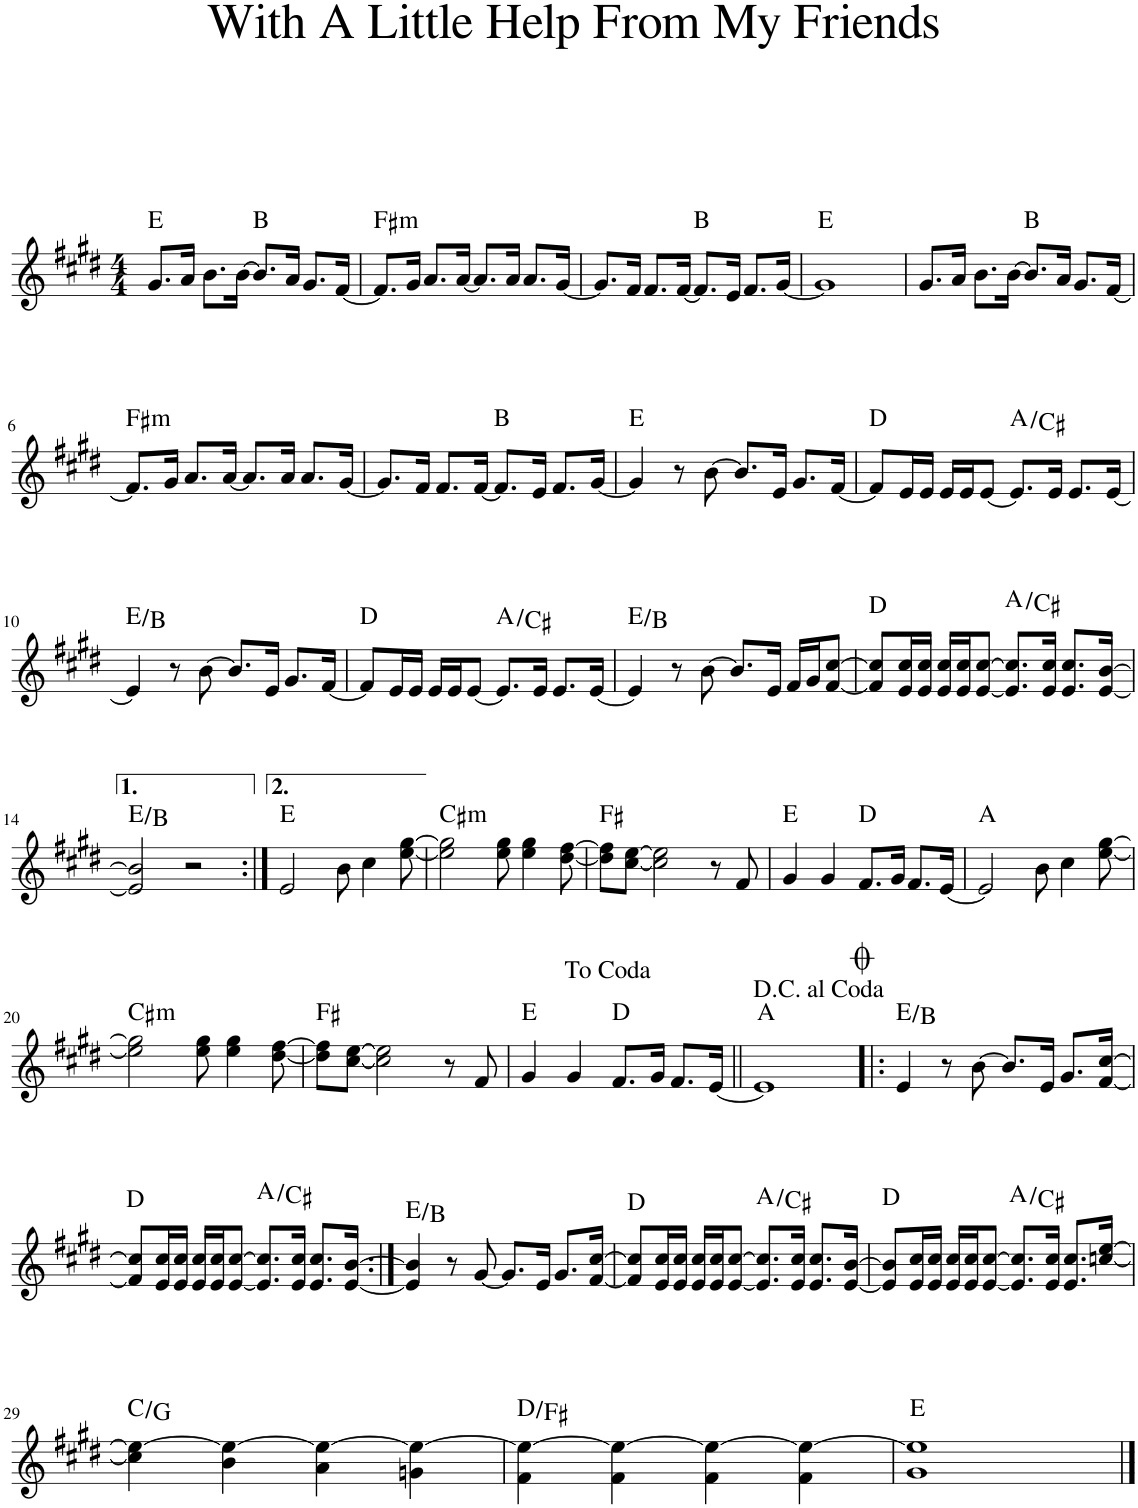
**kern	**harte
*part1	*part1
*staff1	*
*I"Piano	*
*I'Pno.	*
*clefG2	*
*k[f#c#g#d#]	*
*M4/4	*
=1	=1
8.g#/L	E:maj
16a/Jk	.
8.b\L	.
[16b\Jk	.
8.b/L]	B:maj
16a/Jk	.
8.g#/L	.
[16f#/Jk	.
=2	=2
!	!LO:H:kt=m
8.f#/L]	F#:min
16g#/Jk	.
8.a/L	.
[16a/Jk	.
8.a/L]	.
16a/Jk	.
8.a/L	.
[16g#/Jk	.
=3	=3
8.g#/L]	.
16f#/Jk	.
8.f#/L	.
[16f#/Jk	.
8.f#/L]	B:maj
16e/Jk	.
8.f#/L	.
[16g#/Jk	.
=4	=4
1g#]	E:maj
=5	=5
8.g#/L	.
16a/Jk	.
8.b\L	.
[16b\Jk	.
8.b/L]	B:maj
16a/Jk	.
8.g#/L	.
[16f#/Jk	.
!!LO:LB:g=z
=6	=6
!	!LO:H:kt=m
8.f#/L]	F#:min
16g#/Jk	.
8.a/L	.
[16a/Jk	.
8.a/L]	.
16a/Jk	.
8.a/L	.
[16g#/Jk	.
=7	=7
8.g#/L]	.
16f#/Jk	.
8.f#/L	.
[16f#/Jk	.
8.f#/L]	B:maj
16e/Jk	.
8.f#/L	.
[16g#/Jk	.
=8	=8
4g#/]	E:maj
8r	.
[8b\	.
8.b/L]	.
16e/Jk	.
8.g#/L	.
[16f#/Jk	.
=9	=9
8f#/L]	D:maj
16e/L	.
16e/JJ	.
16e/LL	.
16e/J	.
[8e/J	.
8.e/L]	A:maj/3
16e/Jk	.
8.e/L	.
[16e/Jk	.
!!LO:LB:g=z
=10	=10
4e/]	E:maj/5
8r	.
[8b\	.
8.b/L]	.
16e/Jk	.
8.g#/L	.
[16f#/Jk	.
=11	=11
8f#/L]	D:maj
16e/L	.
16e/JJ	.
16e/LL	.
16e/J	.
[8e/J	.
8.e/L]	A:maj/3
16e/Jk	.
8.e/L	.
[16e/Jk	.
=12	=12
4e/]	E:maj/5
8r	.
[8b\	.
8.b/L]	.
16e/Jk	.
16f#/LL	.
16g#/J	.
[8f#/ [8cc#/J	.
=13	=13
8f#/] 8cc#/]L	D:maj
16e/ 16cc#/L	.
16e/ 16cc#/JJ	.
16e/ 16cc#/LL	.
16e/ 16cc#/J	.
[8e/ [8cc#/J	.
8.e/] 8.cc#/]L	A:maj/3
16e/ 16cc#/Jk	.
8.e/ 8.cc#/L	.
[16e/ [16b/Jk	.
!!LO:LB:g=z
=14	=14
2e/] 2b/]	E:maj/5
2r	.
=15:|!	=15:|!
2e/	E:maj
8b\	.
4cc#\	.
[8ee\ [8gg#\	.
=16	=16
!	!LO:H:kt=m
2ee\] 2gg#\]	C#:min
8ee\ 8gg#\	.
4ee\ 4gg#\	.
[8dd#\ [8ff#\	.
=17	=17
8dd#\] 8ff#\]L	F#:maj
[8cc#\ [8ee\J	.
2cc#\] 2ee\]	.
8r	.
8f#/	.
=18	=18
4g#/	E:maj
4g#/	.
8.f#/L	D:maj
16g#/Jk	.
8.f#/L	.
[16e/Jk	.
=19	=19
2e/]	A:maj
8b\	.
4cc#\	.
[8ee\ [8gg#\	.
!!LO:LB:g=z
=20	=20
!	!LO:H:kt=m
2ee\] 2gg#\]	C#:min
8ee\ 8gg#\	.
4ee\ 4gg#\	.
[8dd#\ [8ff#\	.
=21	=21
8dd#\] 8ff#\]L	F#:maj
[8cc#\ [8ee\J	.
2cc#\] 2ee\]	.
8r	.
8f#/	.
=22	=22
4g#/	E:maj
4g#/	.
8.f#/L	D:maj
16g#/Jk	.
8.f#/L	.
[16e/Jk	.
=23||	=23||
1e]	A:maj
=24!|:	=24!|:
4e/	E:maj/5
8r	.
[8b\	.
8.b/L]	.
16e/Jk	.
8.g#/L	.
[16f#/ [16cc#/Jk	.
!!LO:LB:g=z
=25	=25
8f#/] 8cc#/]L	D:maj
16e/ 16cc#/L	.
16e/ 16cc#/JJ	.
16e/ 16cc#/LL	.
16e/ 16cc#/J	.
[8e/ [8cc#/J	.
8.e/] 8.cc#/]L	A:maj/3
16e/ 16cc#/Jk	.
8.e/ 8.cc#/L	.
[16e/ [16b/Jk	.
=26:|!	=26:|!
4e/] 4b/]	E:maj/5
8r	.
[8g#/	.
8.g#/L]	.
16e/Jk	.
8.g#/L	.
[16f#/ [16cc#/Jk	.
=27	=27
8f#/] 8cc#/]L	D:maj
16e/ 16cc#/L	.
16e/ 16cc#/JJ	.
16e/ 16cc#/LL	.
16e/ 16cc#/J	.
[8e/ [8cc#/J	.
8.e/] 8.cc#/]L	A:maj/3
16e/ 16cc#/Jk	.
8.e/ 8.cc#/L	.
[16e/ [16b/Jk	.
=28	=28
8e/] 8b/]L	D:maj
16e/ 16cc#/L	.
16e/ 16cc#/JJ	.
16e/ 16cc#/LL	.
16e/ 16cc#/J	.
[8e/ [8cc#/J	.
8.e/] 8.cc#/]L	A:maj/3
16e/ 16cc#/Jk	.
8.e/ 8.cc#/L	.
[16ccn/ [16ee/Jk	.
!!LO:LB:g=z
=29	=29
4cc\] 4ee\_	C:maj/5
4b\ 4ee\_	.
4a\ 4ee\_	.
4gn\ 4ee\_	.
=30	=30
4f#\ 4ee\_	D:maj/3
4f#\ 4ee\_	.
4f#\ 4ee\_	.
4f#\ 4ee\_	.
=31	=31
1g# 1ee]	E:maj
==	==
*-	*-
